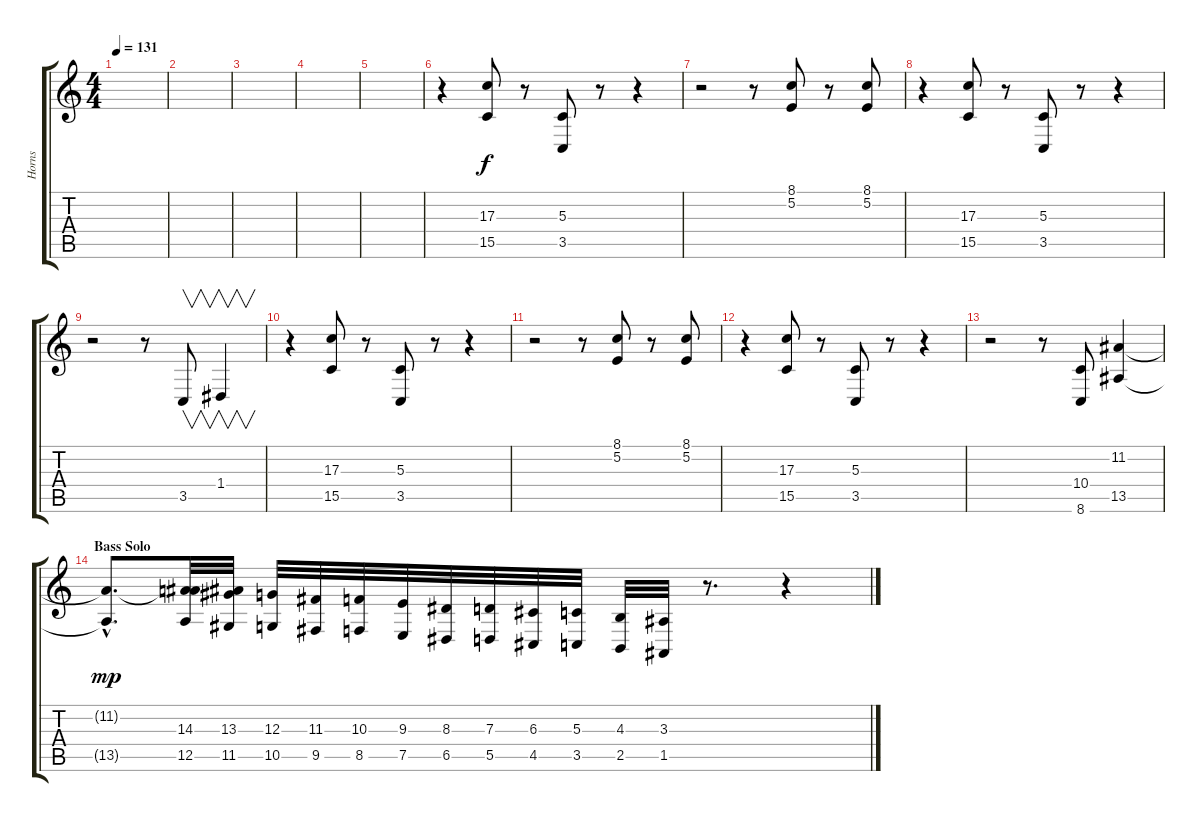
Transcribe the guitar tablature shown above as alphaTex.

\track ("Horns" "Horns") {instrument brasssection}
\staff {score tabs}
\tuning (E4 B3 G3 D3 A2 E2) {hide}
\ts (4 4)
\tempo 131
\clef g2
\ks c
|
|
|
|
|
r.4 (17.3 15.5).8{dy f} r.8 (5.3 3.5).8 r.8 r.4 |
r.2 r.8 (8.1 5.2).8 r.8 (8.1 5.2).8 |
r.4 (17.3 15.5).8 r.8 (5.3 3.5).8 r.8 r.4 |
r.2 r.8 3.5.8{v} 1.4.4{v} |
r.4 (17.3 15.5).8 r.8 (5.3 3.5).8 r.8 r.4 |
r.2 r.8 (8.1 5.2).8 r.8 (8.1 5.2).8 |
r.4 (17.3 15.5).8 r.8 (5.3 3.5).8 r.8 r.4 |
r.2 r.8 (10.4 8.6).8 (11.2 13.5).4 |
\section ("" "Bass Solo")
(11.2{hac t} 13.5{hac t}).8{d dy mp} (11.2{t} 14.3 12.5).32 (11.2{t} 13.3 11.5).32 (12.3 10.5).32 (11.3 9.5).32 (10.3 8.5).32 (9.3 7.5).32 (8.3 6.5).32 (7.3 5.5).32 (6.3 4.5).32 (5.3 3.5).32 (4.3 2.5).32 (3.3 1.5).32 r.8{d} r.4
